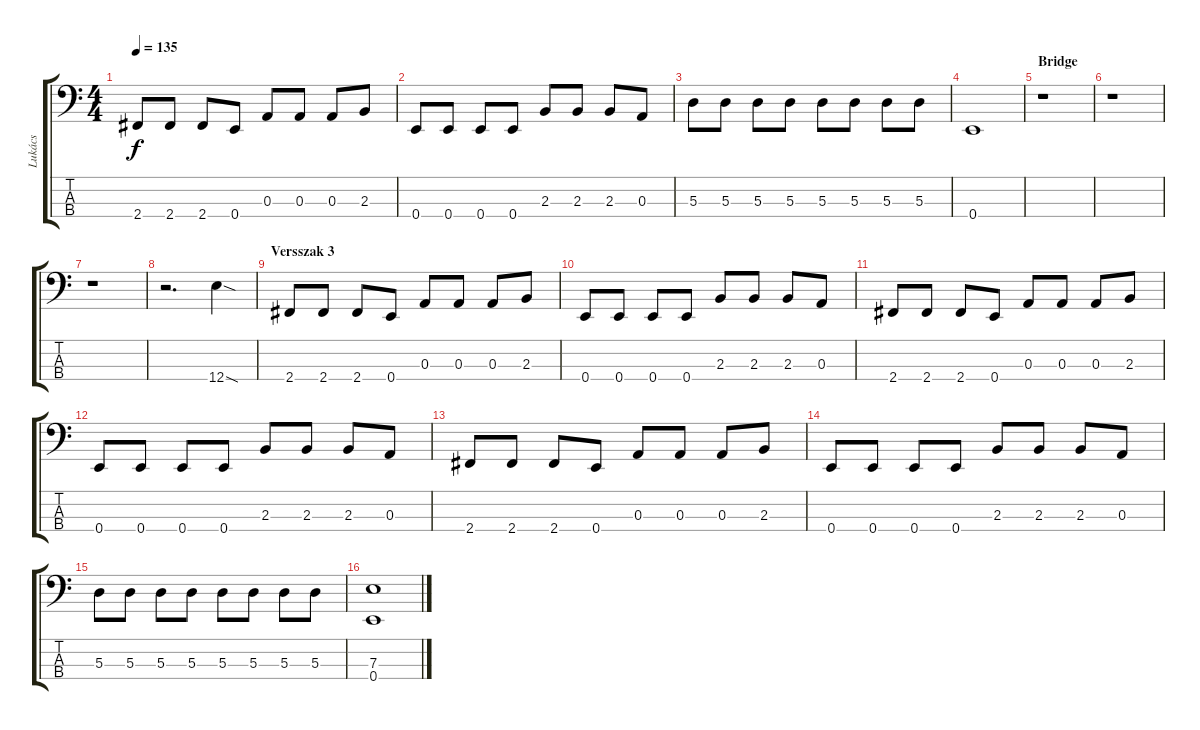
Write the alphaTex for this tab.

\track ("Lukács" "Lukács") {instrument electricbasspick}
\staff {score tabs}
\tuning (G2 D2 A1 E1) {hide}
\ts (4 4)
\tempo 135
\clef f4
\ks c
2.4.8{dy f} 2.4.8 2.4.8 0.4.8 0.3.8 0.3.8 0.3.8 2.3.8 |
0.4.8 0.4.8 0.4.8 0.4.8 2.3.8 2.3.8 2.3.8 0.3.8 |
5.3.8 5.3.8 5.3.8 5.3.8 5.3.8 5.3.8 5.3.8 5.3.8 |
0.4.1 |
\section ("" "Bridge")
r.1 |
r.1 |
r.1 |
r.2{d} 12.4{sod}.4 |
\section ("" "Versszak 3")
2.4.8 2.4.8 2.4.8 0.4.8 0.3.8 0.3.8 0.3.8 2.3.8 |
0.4.8 0.4.8 0.4.8 0.4.8 2.3.8 2.3.8 2.3.8 0.3.8 |
2.4.8 2.4.8 2.4.8 0.4.8 0.3.8 0.3.8 0.3.8 2.3.8 |
0.4.8 0.4.8 0.4.8 0.4.8 2.3.8 2.3.8 2.3.8 0.3.8 |
2.4.8 2.4.8 2.4.8 0.4.8 0.3.8 0.3.8 0.3.8 2.3.8 |
0.4.8 0.4.8 0.4.8 0.4.8 2.3.8 2.3.8 2.3.8 0.3.8 |
5.3.8 5.3.8 5.3.8 5.3.8 5.3.8 5.3.8 5.3.8 5.3.8 |
(7.3 0.4).1
